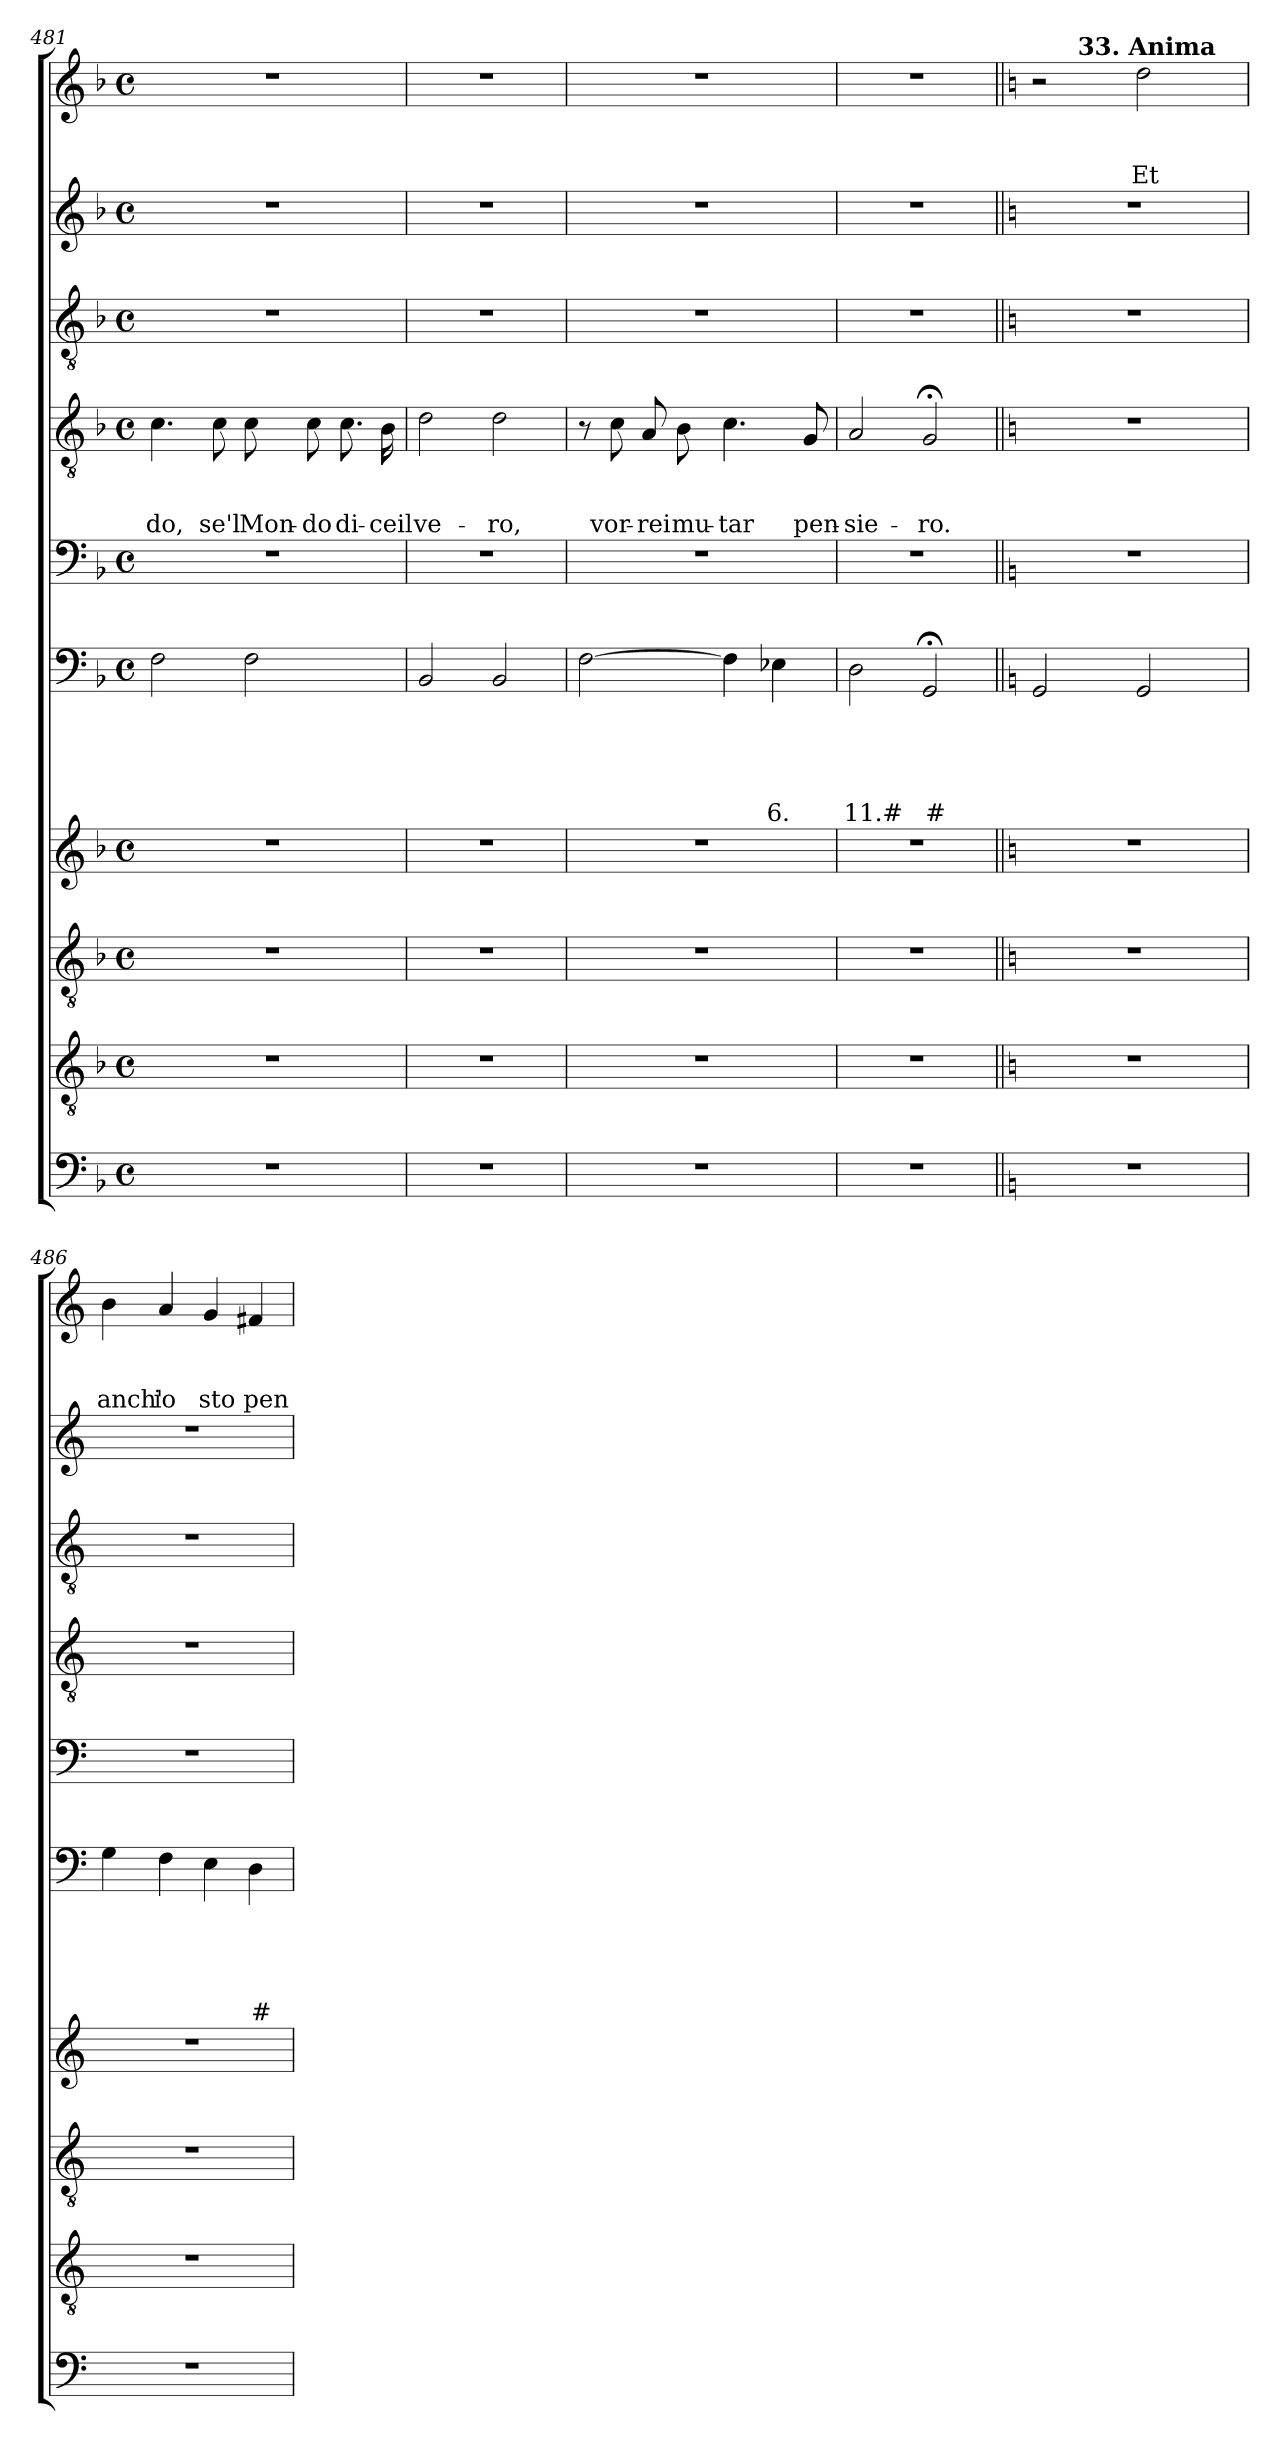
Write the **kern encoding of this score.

**kern	**kern	**kern	**kern	**kern	**text	**text	**text	**text	**text	**kern	**kern	**text	**text	**text	**kern	**kern	**kern	**text	**text	**text
*part10	*part9	*part8	*part7	*part6	*part6	*part6	*part6	*part6	*part6	*part5	*part4	*part4	*part4	*part4	*part3	*part2	*part1	*part1	*part1	*part1
*staff10	*staff9	*staff8	*staff7	*staff6	*staff6	*staff6	*staff6	*staff6	*staff6	*staff5	*staff4	*staff4	*staff4	*staff4	*staff3	*staff2	*staff1	*staff1	*staff1	*staff1
*clefF4	*clefGv2	*clefGv2	*clefG2	*clefF4	*	*	*	*	*	*clefF4	*clefGv2	*	*	*	*clefGv2	*clefG2	*clefG2	*	*	*
*k[b-]	*k[b-]	*k[b-]	*k[b-]	*k[b-]	*	*	*	*	*	*k[b-]	*k[b-]	*	*	*	*k[b-]	*k[b-]	*k[b-]	*	*	*
*F:	*F:	*F:	*F:	*F:	*	*	*	*	*	*F:	*F:	*	*	*	*F:	*F:	*F:	*	*	*
*M4/4	*M4/4	*M4/4	*M4/4	*M4/4	*	*	*	*	*	*M4/4	*M4/4	*	*	*	*M4/4	*M4/4	*M4/4	*	*	*
*met(c)	*met(c)	*met(c)	*met(c)	*met(c)	*	*	*	*	*	*met(c)	*met(c)	*	*	*	*met(c)	*met(c)	*met(c)	*	*	*
=481	=481	=481	=481	=481	=481	=481	=481	=481	=481	=481	=481	=481	=481	=481	=481	=481	=481	=481	=481	=481
1r	1r	1r	1r	2F\	.	.	.	.	.	1r	4.c\	.	.	-do,	1r	1r	1r	.	.	.
.	.	.	.	.	.	.	.	.	.	.	8c\	.	.	se'l	.	.	.	.	.	.
.	.	.	.	2F\	.	.	.	.	.	.	8c\	.	.	Mon-	.	.	.	.	.	.
.	.	.	.	.	.	.	.	.	.	.	8c\	.	.	-do	.	.	.	.	.	.
.	.	.	.	.	.	.	.	.	.	.	8.c\	.	.	di-	.	.	.	.	.	.
.	.	.	.	.	.	.	.	.	.	.	16B-\	.	.	-ceil	.	.	.	.	.	.
=482	=482	=482	=482	=482	=482	=482	=482	=482	=482	=482	=482	=482	=482	=482	=482	=482	=482	=482	=482	=482
1r	1r	1r	1r	2BB-/	.	.	.	.	.	1r	2d\	.	.	ve-	1r	1r	1r	.	.	.
.	.	.	.	2BB-/	.	.	.	.	.	.	2d\	.	.	-ro,	.	.	.	.	.	.
!!LO:LB:g=z
=483	=483	=483	=483	=483	=483	=483	=483	=483	=483	=483	=483	=483	=483	=483	=483	=483	=483	=483	=483	=483
1r	1r	1r	1r	[2F\	.	.	.	.	.	1r	8r	.	.	.	1r	1r	1r	.	.	.
.	.	.	.	.	.	.	.	.	.	.	8c\	.	.	vor-	.	.	.	.	.	.
.	.	.	.	.	.	.	.	.	.	.	8A/	.	.	-rei	.	.	.	.	.	.
.	.	.	.	.	.	.	.	.	.	.	8B-\	.	.	mu-	.	.	.	.	.	.
.	.	.	.	4F\]	.	.	.	.	.	.	4.c\	.	.	-tar	.	.	.	.	.	.
.	.	.	.	4E-X\	.	.	.	.	6.	.	.	.	.	.	.	.	.	.	.	.
.	.	.	.	.	.	.	.	.	.	.	8G/	.	.	pen-	.	.	.	.	.	.
=484	=484	=484	=484	=484	=484	=484	=484	=484	=484	=484	=484	=484	=484	=484	=484	=484	=484	=484	=484	=484
1r	1r	1r	1r	2D\	.	.	.	.	11.#	1r	2A/	.	.	-sie-	1r	1r	1r	.	.	.
.	.	.	.	2GG;</	.	.	.	.	#	.	2G;</	.	.	-ro.	.	.	.	.	.	.
=485||	=485||	=485||	=485||	=485||	=485||	=485||	=485||	=485||	=485||	=485||	=485||	=485||	=485||	=485||	=485||	=485||	=485||	=485||	=485||	=485||
*k[]	*k[]	*k[]	*k[]	*k[]	*	*	*	*	*	*k[]	*k[]	*	*	*	*k[]	*k[]	*k[]	*	*	*
*C:	*C:	*C:	*C:	*C:	*	*	*	*	*	*C:	*C:	*	*	*	*C:	*C:	*C:	*	*	*
*	*	*	*	*	*	*	*	*	*	*	*	*	*	*	*	*	*^	*	*	*
1r	1r	1r	1r	2GG/	.	.	.	.	.	1r	1r	.	.	.	1r	1r	2r	8ryy	.	.	.
.	.	.	.	.	.	.	.	.	.	.	.	.	.	.	.	.	.	32ryy	.	.	.
!	!	!	!	!	!	!	!	!	!	!	!	!	!	!	!	!	!	!LO:TX:a:B:t=33. Anima	!	!	!
.	.	.	.	.	.	.	.	.	.	.	.	.	.	.	.	.	.	2ryy	.	.	.
.	.	.	.	2GG/	.	.	.	.	.	.	.	.	.	.	.	.	2dd\	.	.	.	Et
.	.	.	.	.	.	.	.	.	.	.	.	.	.	.	.	.	.	4ryy	.	.	.
.	.	.	.	.	.	.	.	.	.	.	.	.	.	.	.	.	.	16.ryy	.	.	.
*	*	*	*	*	*	*	*	*	*	*	*	*	*	*	*	*	*v	*v	*	*	*
=486	=486	=486	=486	=486	=486	=486	=486	=486	=486	=486	=486	=486	=486	=486	=486	=486	=486	=486	=486	=486
1r	1r	1r	1r	4G\	.	.	.	.	.	1r	1r	.	.	.	1r	1r	4b\	.	.	anch'
.	.	.	.	4F\	.	.	.	.	.	.	.	.	.	.	.	.	4a/	.	.	io
.	.	.	.	4E\	.	.	.	.	.	.	.	.	.	.	.	.	4g/	.	.	sto
.	.	.	.	4D\	.	.	.	.	#	.	.	.	.	.	.	.	4f#X/	.	.	pen-
=	=	=	=	=	=	=	=	=	=	=	=	=	=	=	=	=	=	=	=	=
*-	*-	*-	*-	*-	*-	*-	*-	*-	*-	*-	*-	*-	*-	*-	*-	*-	*-	*-	*-	*-
